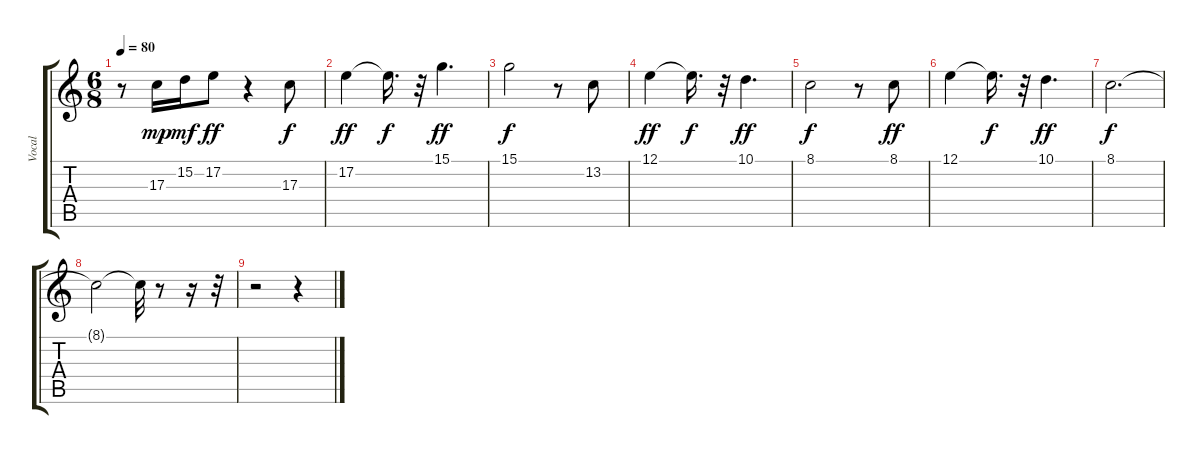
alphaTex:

\track ("Vocal" "Vocal") {instrument lead3calliope}
\staff {score tabs}
\tuning (E4 B3 G3 D3 A2 E2) {hide}
\ts (6 8)
\tempo 80
\clef g2
\ks c
r.8{dy ff} 17.3.16{dy mp} 15.2.16{dy mf} 17.2.8{dy ff} r.4 17.3.8{dy f} |
17.2.4{dy ff} 17.2{t}.16{d dy f} r.32 15.1.4{d dy ff} |
15.1.2{dy f} r.8 13.2.8 |
12.1.4{dy ff} 12.1{t}.16{d dy f} r.32 10.1.4{d dy ff} |
8.1.2{dy f} r.8 8.1.8{dy ff} |
12.1.4 12.1{t}.16{d dy f} r.32 10.1.4{d dy ff} |
8.1.2{d dy f} |
8.1{t}.2 8.1{t}.32 r.8 r.16 r.32 |
r.2 r.4
